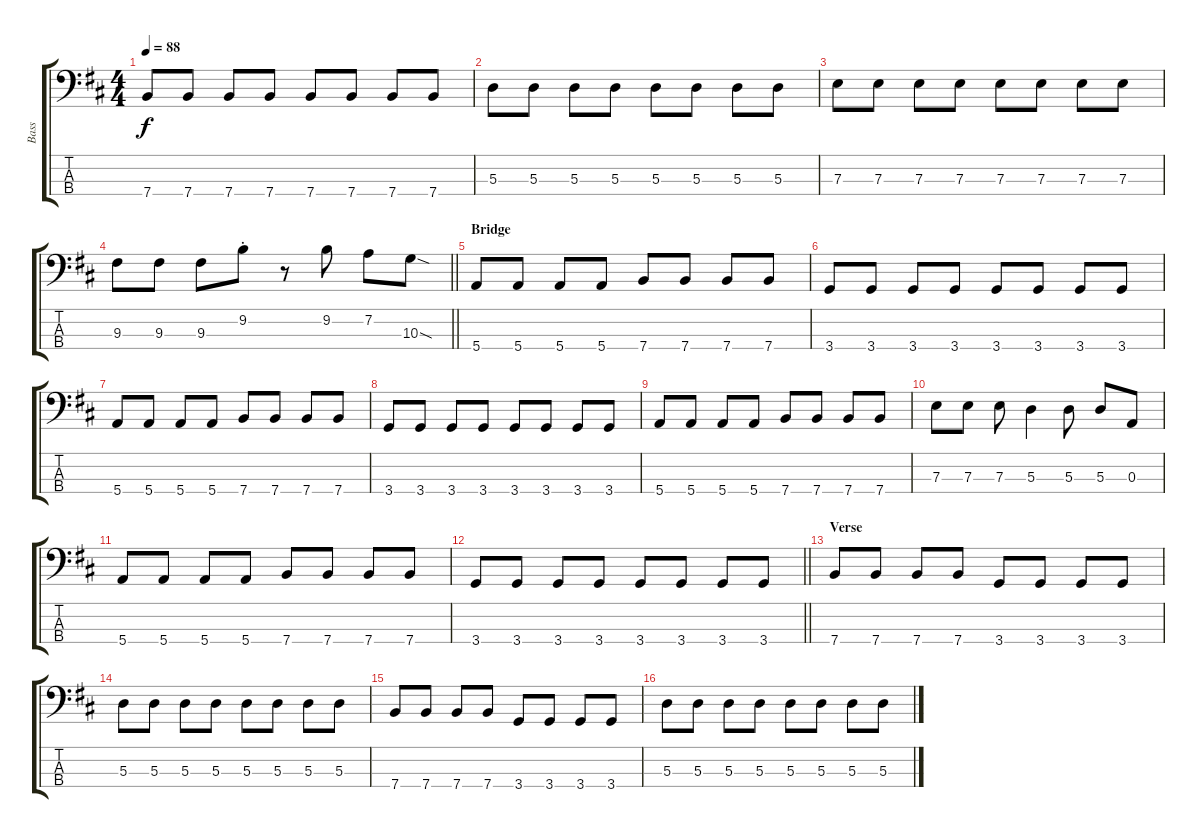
\track ("Bass" "Bass") {instrument electricbassfinger}
\staff {score tabs}
\tuning (G2 D2 A1 E1) {hide}
\ts (4 4)
\tempo 88
\clef f4
\ks bminor
7.4.8{dy f} 7.4.8 7.4.8 7.4.8 7.4.8 7.4.8 7.4.8 7.4.8 |
5.3.8 5.3.8 5.3.8 5.3.8 5.3.8 5.3.8 5.3.8 5.3.8 |
7.3.8 7.3.8 7.3.8 7.3.8 7.3.8 7.3.8 7.3.8 7.3.8 |
\barLineRight lightlight
9.3.8 9.3.8 9.3.8 9.2{st}.8 r.8 9.2.8 7.2.8 10.3{sod}.8 |
\section ("" "Bridge")
5.4.8 5.4.8 5.4.8 5.4.8 7.4.8 7.4.8 7.4.8 7.4.8 |
3.4.8 3.4.8 3.4.8 3.4.8 3.4.8 3.4.8 3.4.8 3.4.8 |
5.4.8 5.4.8 5.4.8 5.4.8 7.4.8 7.4.8 7.4.8 7.4.8 |
3.4.8 3.4.8 3.4.8 3.4.8 3.4.8 3.4.8 3.4.8 3.4.8 |
5.4.8 5.4.8 5.4.8 5.4.8 7.4.8 7.4.8 7.4.8 7.4.8 |
7.3.8 7.3.8 7.3.8 5.3.4 5.3.8 5.3.8 0.3.8 |
5.4.8 5.4.8 5.4.8 5.4.8 7.4.8 7.4.8 7.4.8 7.4.8 |
\barLineRight lightlight
3.4.8 3.4.8 3.4.8 3.4.8 3.4.8 3.4.8 3.4.8 3.4.8 |
\section ("" "Verse")
7.4.8 7.4.8 7.4.8 7.4.8 3.4.8 3.4.8 3.4.8 3.4.8 |
5.3.8 5.3.8 5.3.8 5.3.8 5.3.8 5.3.8 5.3.8 5.3.8 |
7.4.8 7.4.8 7.4.8 7.4.8 3.4.8 3.4.8 3.4.8 3.4.8 |
5.3.8 5.3.8 5.3.8 5.3.8 5.3.8 5.3.8 5.3.8 5.3.8
